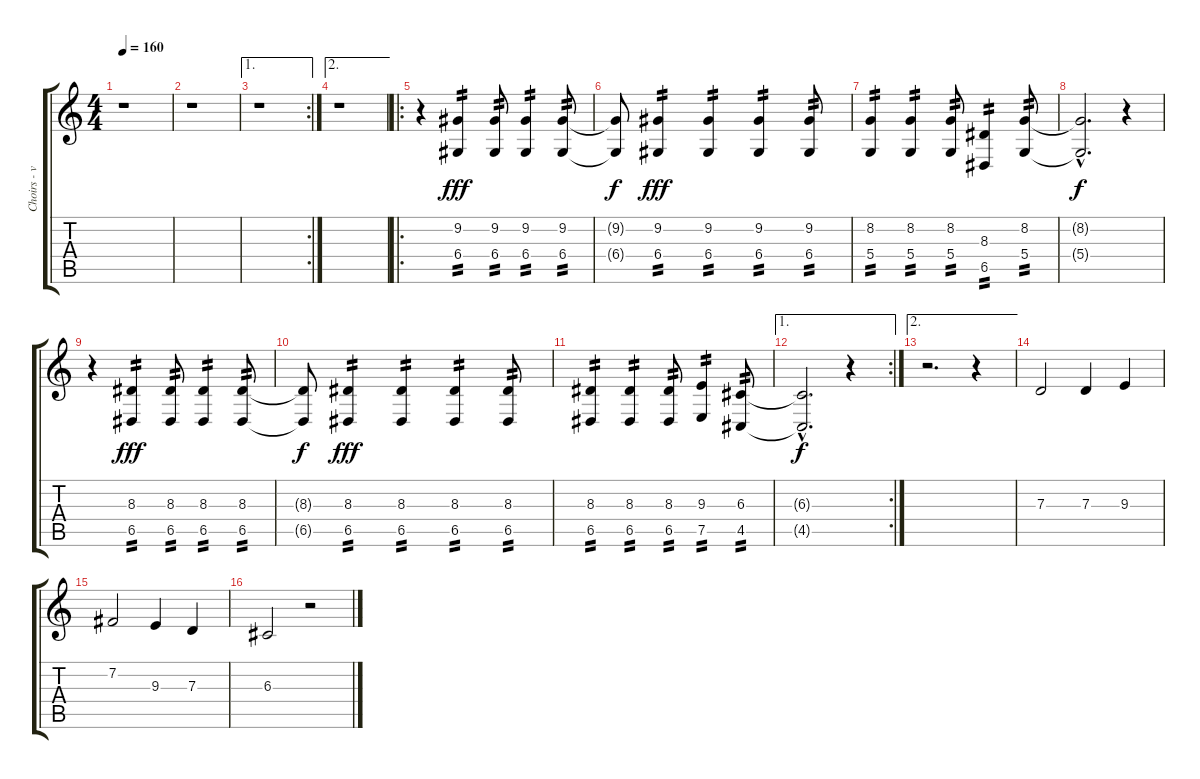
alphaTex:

\track ("Choirs - voice" "Choirs - v") {instrument lead6voice}
\staff {score tabs}
\tuning (E4 B3 G3 D3 A2 E2) {hide}
\ts (4 4)
\tempo 160
\clef g2
\ks c
r.1{dy f} |
r.1 |
\ae 1
\rc 2
r.1 |
\ae 2
r.1 |
\ro
r.4 (9.2 6.4).4{tp 2 dy fff volume 15 balance 13 instrument lead6voice} (9.2 6.4).8{tp 2} (9.2 6.4).4{tp 2} (9.2 6.4).8{tp 2} |
(9.2{t} 6.4{t}).8{dy f} (9.2 6.4).4{tp 2 dy fff} (9.2 6.4).4{tp 2} (9.2 6.4).4{tp 2} (9.2 6.4).8{tp 2} |
(8.2 5.4).4{tp 2} (8.2 5.4).4{tp 2} (8.2 5.4).8{tp 2} (8.3 6.5).4{tp 2} (8.2 5.4).8{tp 2} |
(8.2{hac t} 5.4{hac t}).2{d dy f} r.4 |
r.4 (8.3 6.5).4{tp 2 dy fff} (8.3 6.5).8{tp 2} (8.3 6.5).4{tp 2} (8.3 6.5).8{tp 2} |
(8.3{t} 6.5{t}).8{dy f} (8.3 6.5).4{tp 2 dy fff} (8.3 6.5).4{tp 2} (8.3 6.5).4{tp 2} (8.3 6.5).8{tp 2} |
(8.3 6.5).4{tp 2} (8.3 6.5).4{tp 2} (8.3 6.5).8{tp 2} (9.3 7.5).4{tp 2} (6.3 4.5).8{tp 2} |
\ae 1
\rc 2
(6.3{hac t} 4.5{hac t}).2{d dy f} r.4 |
\ae 2
r.2{d} r.4 |
7.3.2{volume 15 balance 8 instrument oboe} 7.3.4 9.3.4 |
7.2.2 9.3.4 7.3.4 |
6.3.2 r.2
